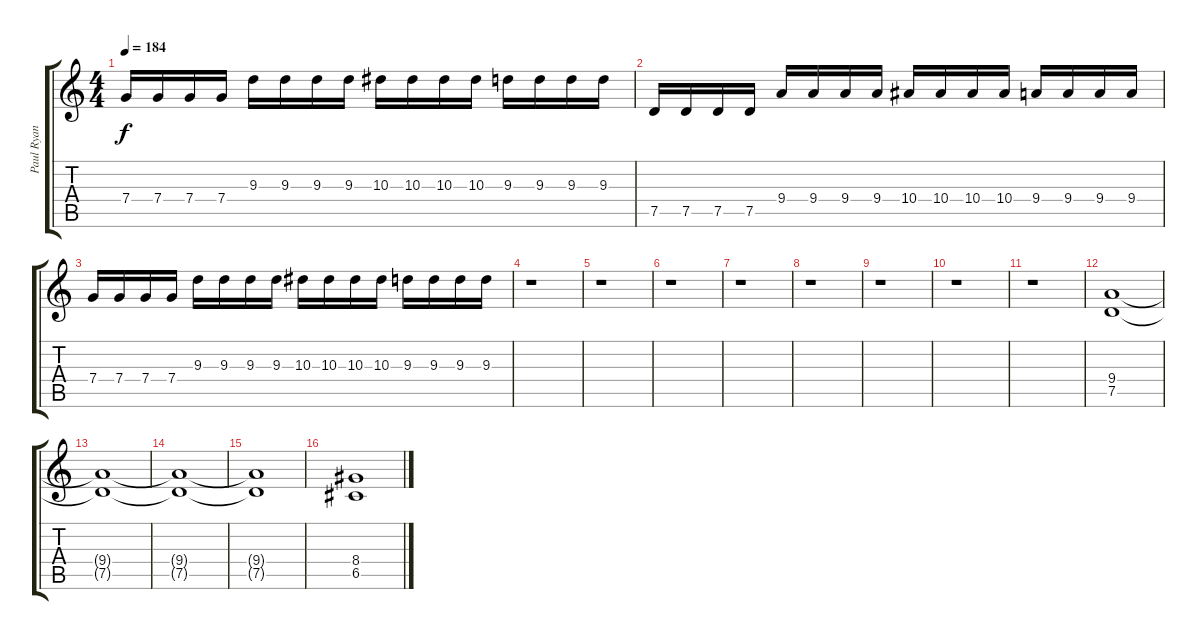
\track ("Paul Ryan (Guitar)" "Paul Ryan ") {instrument distortionguitar}
\staff {score tabs}
\tuning (D4 A3 F3 C3 G2 D2) {hide}
\ts (4 4)
\tempo 184
\clef g2
\ks c
7.4.16{dy f} 7.4.16 7.4.16 7.4.16 9.3.16 9.3.16 9.3.16 9.3.16 10.3.16 10.3.16 10.3.16 10.3.16 9.3.16 9.3.16 9.3.16 9.3.16 |
7.5.16 7.5.16 7.5.16 7.5.16 9.4.16 9.4.16 9.4.16 9.4.16 10.4.16 10.4.16 10.4.16 10.4.16 9.4.16 9.4.16 9.4.16 9.4.16 |
7.4.16 7.4.16 7.4.16 7.4.16 9.3.16 9.3.16 9.3.16 9.3.16 10.3.16 10.3.16 10.3.16 10.3.16 9.3.16 9.3.16 9.3.16 9.3.16 |
r.1 |
r.1 |
r.1 |
r.1 |
r.1 |
r.1 |
r.1 |
r.1 |
(9.4 7.5).1 |
(9.4{t} 7.5{t}).1 |
(9.4{t} 7.5{t}).1 |
(9.4{t} 7.5{t}).1 |
(8.4 6.5).1
